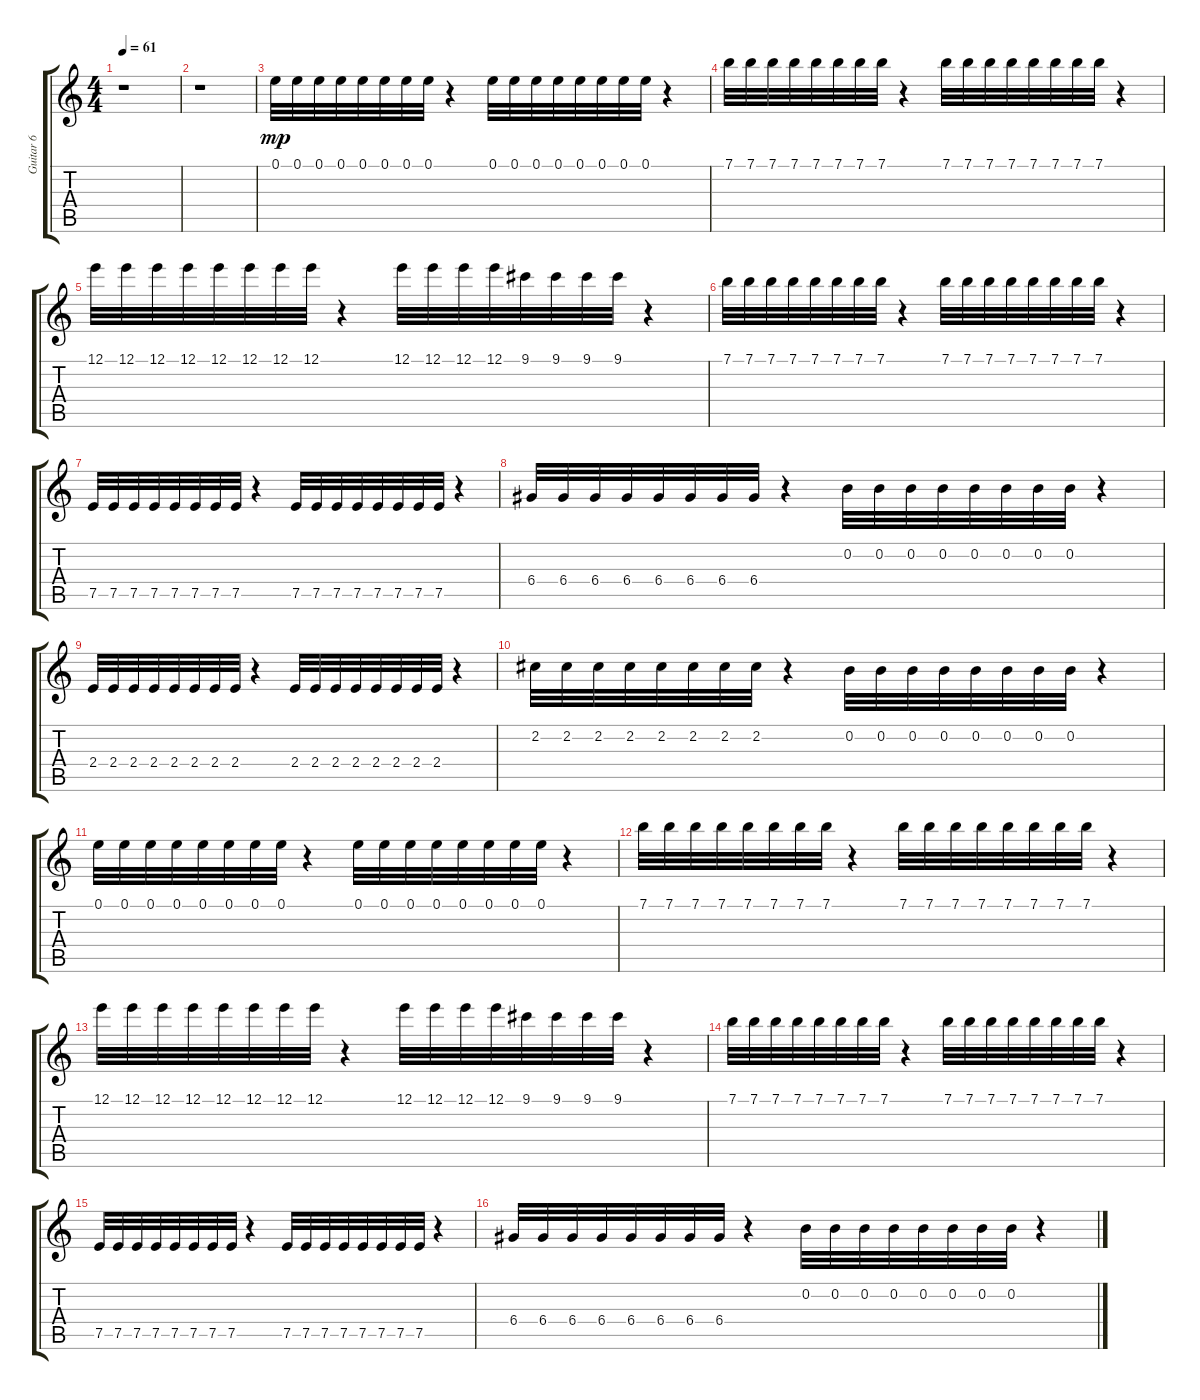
\track ("Guitar 6" "Guitar 6") {instrument electricguitarjazz}
\staff {score tabs}
\tuning (E4 B3 G3 D3 A2 E2) {hide}
\ts (4 4)
\tempo 61
\clef g2
\ks c
r.1{dy mp} |
r.1 |
0.1.32 0.1.32 0.1.32 0.1.32 0.1.32 0.1.32 0.1.32 0.1.32 r.4 0.1.32 0.1.32 0.1.32 0.1.32 0.1.32 0.1.32 0.1.32 0.1.32 r.4 |
7.1.32 7.1.32 7.1.32 7.1.32 7.1.32 7.1.32 7.1.32 7.1.32 r.4 7.1.32 7.1.32 7.1.32 7.1.32 7.1.32 7.1.32 7.1.32 7.1.32 r.4 |
12.1.32 12.1.32 12.1.32 12.1.32 12.1.32 12.1.32 12.1.32 12.1.32 r.4 12.1.32 12.1.32 12.1.32 12.1.32 9.1.32 9.1.32 9.1.32 9.1.32 r.4 |
7.1.32 7.1.32 7.1.32 7.1.32 7.1.32 7.1.32 7.1.32 7.1.32 r.4 7.1.32 7.1.32 7.1.32 7.1.32 7.1.32 7.1.32 7.1.32 7.1.32 r.4 |
7.5.32 7.5.32 7.5.32 7.5.32 7.5.32 7.5.32 7.5.32 7.5.32 r.4 7.5.32 7.5.32 7.5.32 7.5.32 7.5.32 7.5.32 7.5.32 7.5.32 r.4 |
6.4.32 6.4.32 6.4.32 6.4.32 6.4.32 6.4.32 6.4.32 6.4.32 r.4 0.2.32 0.2.32 0.2.32 0.2.32 0.2.32 0.2.32 0.2.32 0.2.32 r.4 |
2.4.32 2.4.32 2.4.32 2.4.32 2.4.32 2.4.32 2.4.32 2.4.32 r.4 2.4.32 2.4.32 2.4.32 2.4.32 2.4.32 2.4.32 2.4.32 2.4.32 r.4 |
2.2.32 2.2.32 2.2.32 2.2.32 2.2.32 2.2.32 2.2.32 2.2.32 r.4 0.2.32 0.2.32 0.2.32 0.2.32 0.2.32 0.2.32 0.2.32 0.2.32 r.4 |
0.1.32 0.1.32 0.1.32 0.1.32 0.1.32 0.1.32 0.1.32 0.1.32 r.4 0.1.32 0.1.32 0.1.32 0.1.32 0.1.32 0.1.32 0.1.32 0.1.32 r.4 |
7.1.32 7.1.32 7.1.32 7.1.32 7.1.32 7.1.32 7.1.32 7.1.32 r.4 7.1.32 7.1.32 7.1.32 7.1.32 7.1.32 7.1.32 7.1.32 7.1.32 r.4 |
12.1.32 12.1.32 12.1.32 12.1.32 12.1.32 12.1.32 12.1.32 12.1.32 r.4 12.1.32 12.1.32 12.1.32 12.1.32 9.1.32 9.1.32 9.1.32 9.1.32 r.4 |
7.1.32 7.1.32 7.1.32 7.1.32 7.1.32 7.1.32 7.1.32 7.1.32 r.4 7.1.32 7.1.32 7.1.32 7.1.32 7.1.32 7.1.32 7.1.32 7.1.32 r.4 |
7.5.32 7.5.32 7.5.32 7.5.32 7.5.32 7.5.32 7.5.32 7.5.32 r.4 7.5.32 7.5.32 7.5.32 7.5.32 7.5.32 7.5.32 7.5.32 7.5.32 r.4 |
6.4.32 6.4.32 6.4.32 6.4.32 6.4.32 6.4.32 6.4.32 6.4.32 r.4 0.2.32 0.2.32 0.2.32 0.2.32 0.2.32 0.2.32 0.2.32 0.2.32 r.4
